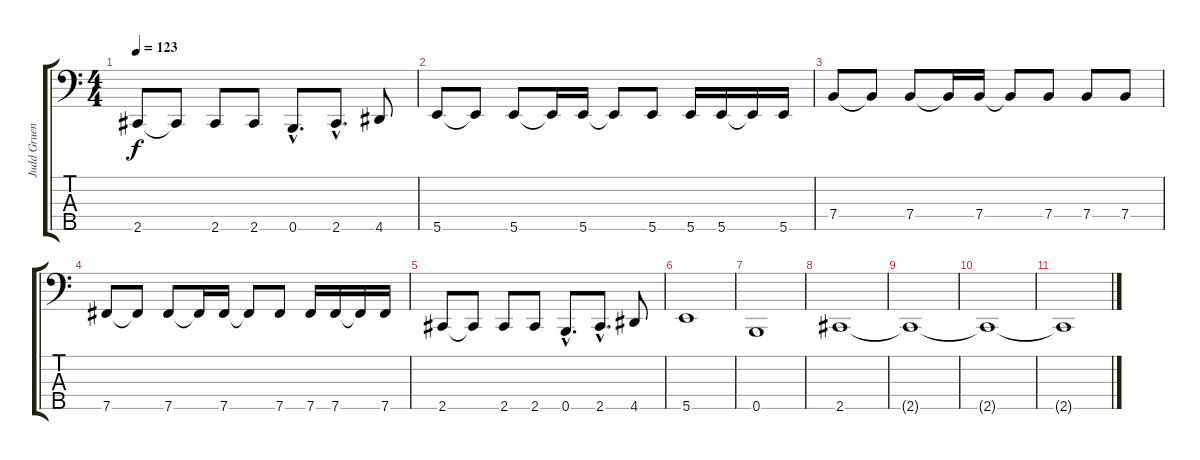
\track ("Judd Gruenbaum (Volume Effect)" "Judd Gruen") {instrument electricbasspick}
\staff {score tabs}
\tuning (G2 D2 A1 E1 B0) {hide}
\ts (4 4)
\tempo 123
\clef f4
\ks c
2.5.8{dy f} 2.5{t}.8 2.5.8 2.5.8 0.5{hac}.8{d} 2.5{hac}.8{d} 4.5.8 |
5.5.8 5.5{t}.8 5.5.8 5.5{t}.16 5.5.16 5.5{t}.8 5.5.8 5.5.16 5.5.16 5.5{t}.16 5.5.16 |
7.4.8 7.4{t}.8 7.4.8 7.4{t}.16 7.4.16 7.4{t}.8 7.4.8 7.4.8 7.4.8 |
7.5.8 7.5{t}.8 7.5.8 7.5{t}.16 7.5.16 7.5{t}.8 7.5.8 7.5.16 7.5.16 7.5{t}.16 7.5.16 |
2.5.8 2.5{t}.8 2.5.8 2.5.8 0.5{hac}.8{d} 2.5{hac}.8{d} 4.5.8 |
5.5.1 |
0.5.1 |
2.5.1 |
2.5{t}.1 |
2.5{t}.1 |
2.5{t}.1
